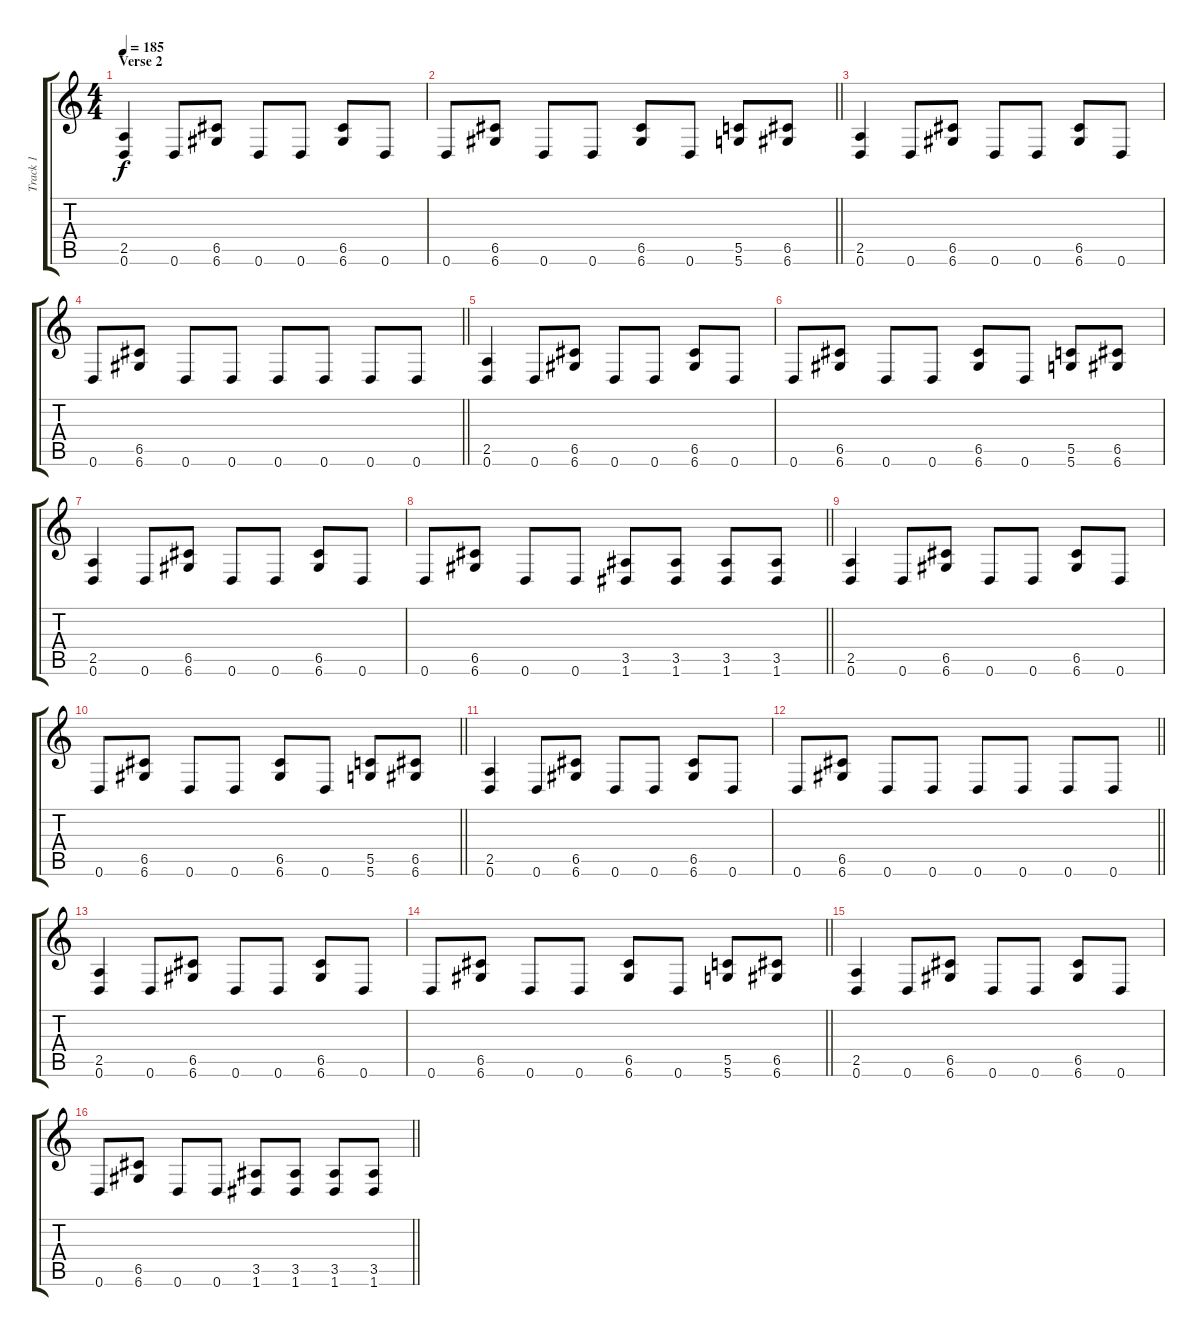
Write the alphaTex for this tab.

\track ("Track 1" "Track 1") {instrument distortionguitar}
\staff {score tabs}
\tuning (D4 A3 F3 C3 G2 D2) {hide}
\ts (4 4)
\section ("" "Verse 2")
\tempo 185
\clef g2
\ks c
(2.5 0.6).4{dy f} 0.6.8 (6.5 6.6).8 0.6.8 0.6.8 (6.5 6.6).8 0.6.8 |
\barLineRight lightlight
0.6.8 (6.5 6.6).8 0.6.8 0.6.8 (6.5 6.6).8 0.6.8 (5.5 5.6).8 (6.5 6.6).8 |
(2.5 0.6).4 0.6.8 (6.5 6.6).8 0.6.8 0.6.8 (6.5 6.6).8 0.6.8 |
\barLineRight lightlight
0.6.8 (6.5 6.6).8 0.6.8 0.6.8 0.6.8 0.6.8 0.6.8 0.6.8 |
(2.5 0.6).4 0.6.8 (6.5 6.6).8 0.6.8 0.6.8 (6.5 6.6).8 0.6.8 |
0.6.8 (6.5 6.6).8 0.6.8 0.6.8 (6.5 6.6).8 0.6.8 (5.5 5.6).8 (6.5 6.6).8 |
(2.5 0.6).4 0.6.8 (6.5 6.6).8 0.6.8 0.6.8 (6.5 6.6).8 0.6.8 |
\barLineRight lightlight
0.6.8 (6.5 6.6).8 0.6.8 0.6.8 (3.5 1.6).8 (3.5 1.6).8 (3.5 1.6).8 (3.5 1.6).8 |
(2.5 0.6).4 0.6.8 (6.5 6.6).8 0.6.8 0.6.8 (6.5 6.6).8 0.6.8 |
\barLineRight lightlight
0.6.8 (6.5 6.6).8 0.6.8 0.6.8 (6.5 6.6).8 0.6.8 (5.5 5.6).8 (6.5 6.6).8 |
(2.5 0.6).4 0.6.8 (6.5 6.6).8 0.6.8 0.6.8 (6.5 6.6).8 0.6.8 |
\barLineRight lightlight
0.6.8 (6.5 6.6).8 0.6.8 0.6.8 0.6.8 0.6.8 0.6.8 0.6.8 |
(2.5 0.6).4 0.6.8 (6.5 6.6).8 0.6.8 0.6.8 (6.5 6.6).8 0.6.8 |
\barLineRight lightlight
0.6.8 (6.5 6.6).8 0.6.8 0.6.8 (6.5 6.6).8 0.6.8 (5.5 5.6).8 (6.5 6.6).8 |
(2.5 0.6).4 0.6.8 (6.5 6.6).8 0.6.8 0.6.8 (6.5 6.6).8 0.6.8 |
\barLineRight lightlight
0.6.8 (6.5 6.6).8 0.6.8 0.6.8 (3.5 1.6).8 (3.5 1.6).8 (3.5 1.6).8 (3.5 1.6).8
